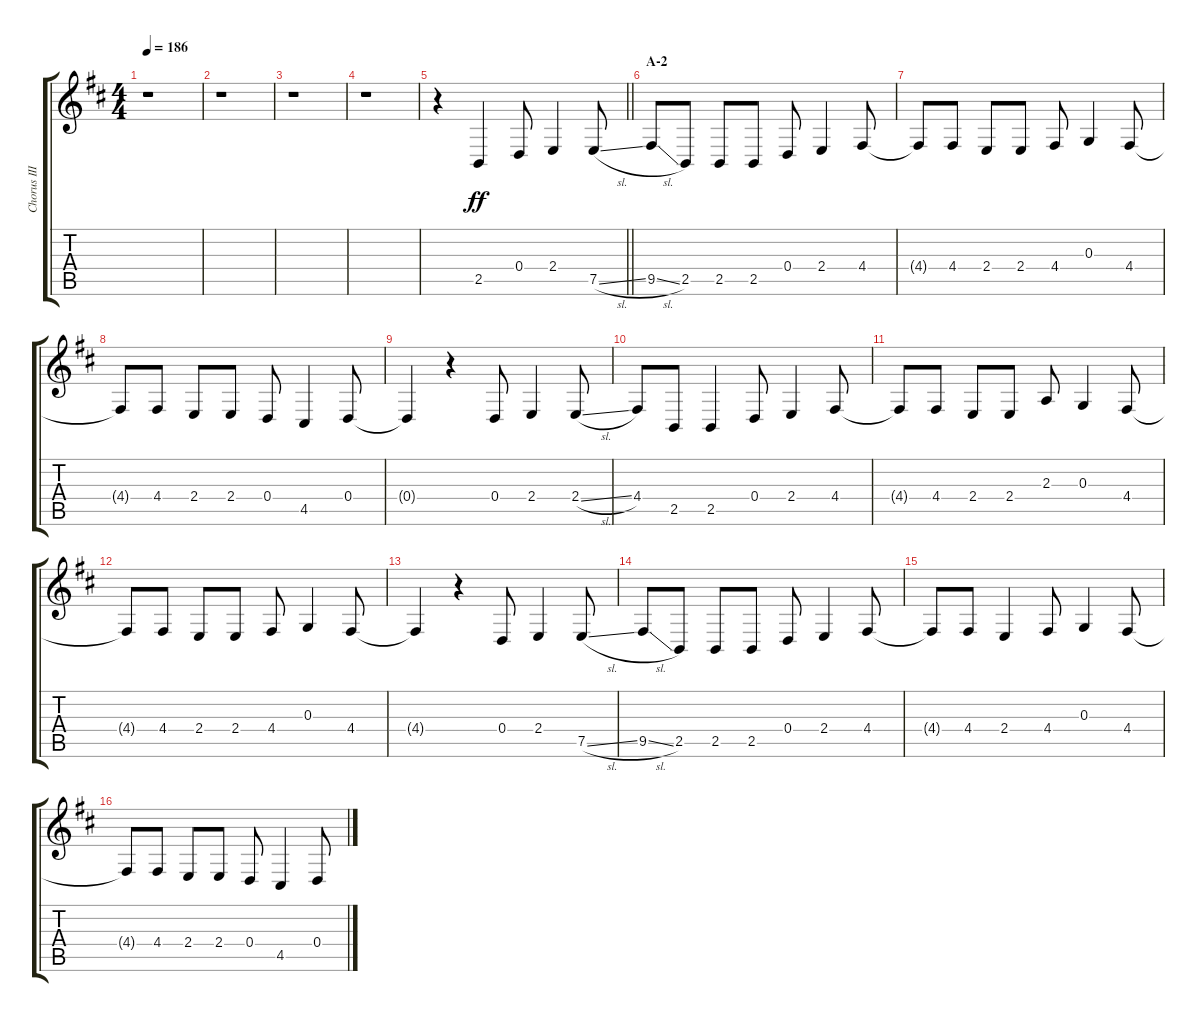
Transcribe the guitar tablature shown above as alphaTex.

\track ("Chorus III" "Chorus III") {instrument voiceoohs}
\staff {score tabs}
\tuning (E4 B3 G3 D3 A2 E2) {hide}
\ts (4 4)
\tempo 186
\clef g2
\ks d
r.1{dy ff} |
r.1 |
r.1 |
r.1 |
\barLineRight lightlight
r.4 2.5.4 0.4.8 2.4.4 7.5{sl}.8 |
\section ("" "A-2")
9.5{sl}.8 2.5.8 2.5.8 2.5.8 0.4.8 2.4.4 4.4.8 |
4.4{t}.8 4.4.8 2.4.8 2.4.8 4.4.8 0.3.4 4.4.8 |
4.4{t}.8 4.4.8 2.4.8 2.4.8 0.4.8 4.5.4 0.4.8 |
0.4{t}.4 r.4 0.4.8 2.4.4 2.4{sl}.8 |
4.4.8 2.5.8 2.5.4 0.4.8 2.4.4 4.4.8 |
4.4{t}.8 4.4.8 2.4.8 2.4.8 2.3.8 0.3.4 4.4.8 |
4.4{t}.8 4.4.8 2.4.8 2.4.8 4.4.8 0.3.4 4.4.8 |
4.4{t}.4 r.4 0.4.8 2.4.4 7.5{sl}.8 |
9.5{sl}.8 2.5.8 2.5.8 2.5.8 0.4.8 2.4.4 4.4.8 |
4.4{t}.8 4.4.8 2.4.4 4.4.8 0.3.4 4.4.8 |
4.4{t}.8 4.4.8 2.4.8 2.4.8 0.4.8 4.5.4 0.4.8
